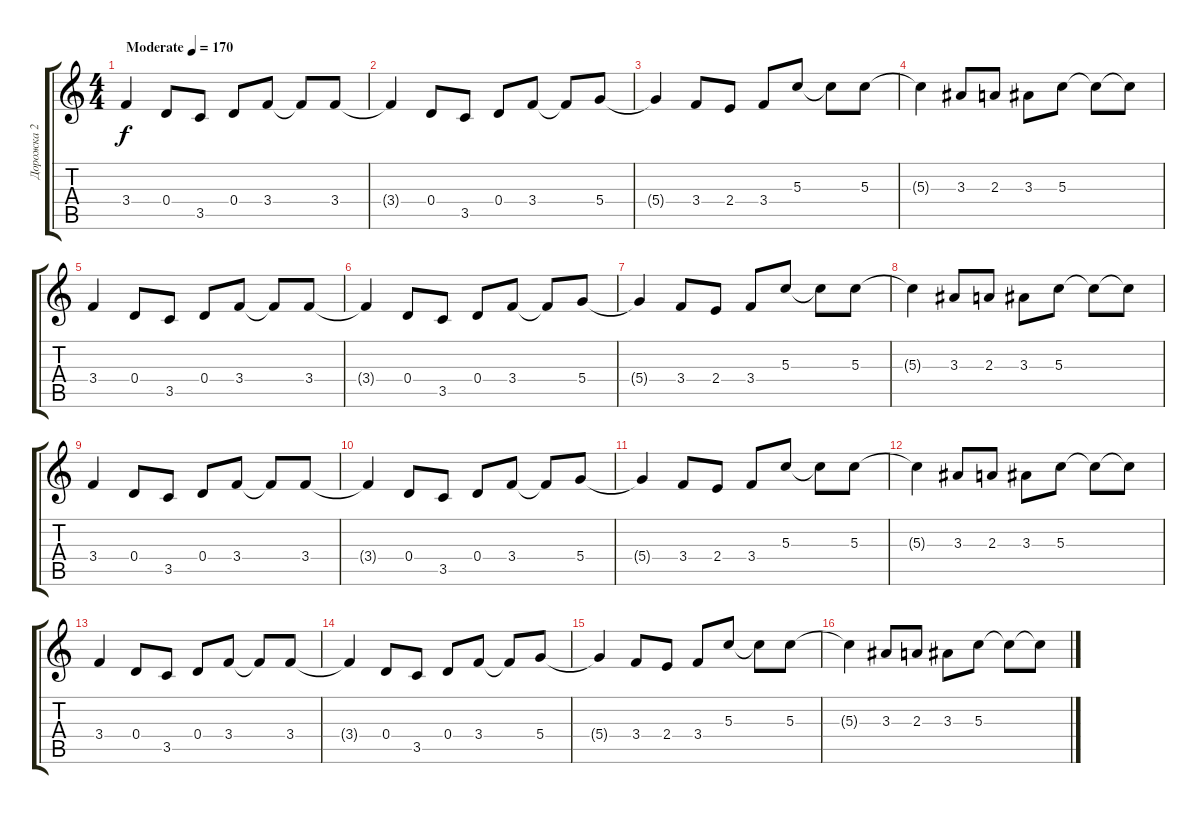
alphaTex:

\track ("Дорожка 2" "Дорожка 2") {instrument distortionguitar}
\staff {score tabs}
\tuning (E4 B3 G3 D3 A2 E2) {hide}
\ts (4 4)
\tempo (170 "Moderate")
\clef g2
\ks c
3.4.4{dy f instrument distortionguitar} 0.4.8 3.5.8 0.4.8 3.4.8 3.4{t}.8 3.4.8 |
3.4{t}.4 0.4.8 3.5.8 0.4.8 3.4.8 3.4{t}.8 5.4.8 |
5.4{t}.4 3.4.8 2.4.8 3.4.8 5.3.8 5.3{t}.8 5.3.8 |
5.3{t}.4 3.3.8 2.3.8 3.3.8 5.3.8 5.3{t}.8 5.3{t}.8 |
3.4.4 0.4.8 3.5.8 0.4.8 3.4.8 3.4{t}.8 3.4.8 |
3.4{t}.4 0.4.8 3.5.8 0.4.8 3.4.8 3.4{t}.8 5.4.8 |
5.4{t}.4 3.4.8 2.4.8 3.4.8 5.3.8 5.3{t}.8 5.3.8 |
5.3{t}.4 3.3.8 2.3.8 3.3.8 5.3.8 5.3{t}.8 5.3{t}.8 |
3.4.4 0.4.8 3.5.8 0.4.8 3.4.8 3.4{t}.8 3.4.8 |
3.4{t}.4 0.4.8 3.5.8 0.4.8 3.4.8 3.4{t}.8 5.4.8 |
5.4{t}.4 3.4.8 2.4.8 3.4.8 5.3.8 5.3{t}.8 5.3.8 |
5.3{t}.4 3.3.8 2.3.8 3.3.8 5.3.8 5.3{t}.8 5.3{t}.8 |
3.4.4 0.4.8 3.5.8 0.4.8 3.4.8 3.4{t}.8 3.4.8 |
3.4{t}.4 0.4.8 3.5.8 0.4.8 3.4.8 3.4{t}.8 5.4.8 |
5.4{t}.4 3.4.8 2.4.8 3.4.8 5.3.8 5.3{t}.8 5.3.8 |
5.3{t}.4 3.3.8 2.3.8 3.3.8 5.3.8 5.3{t}.8 5.3{t}.8
